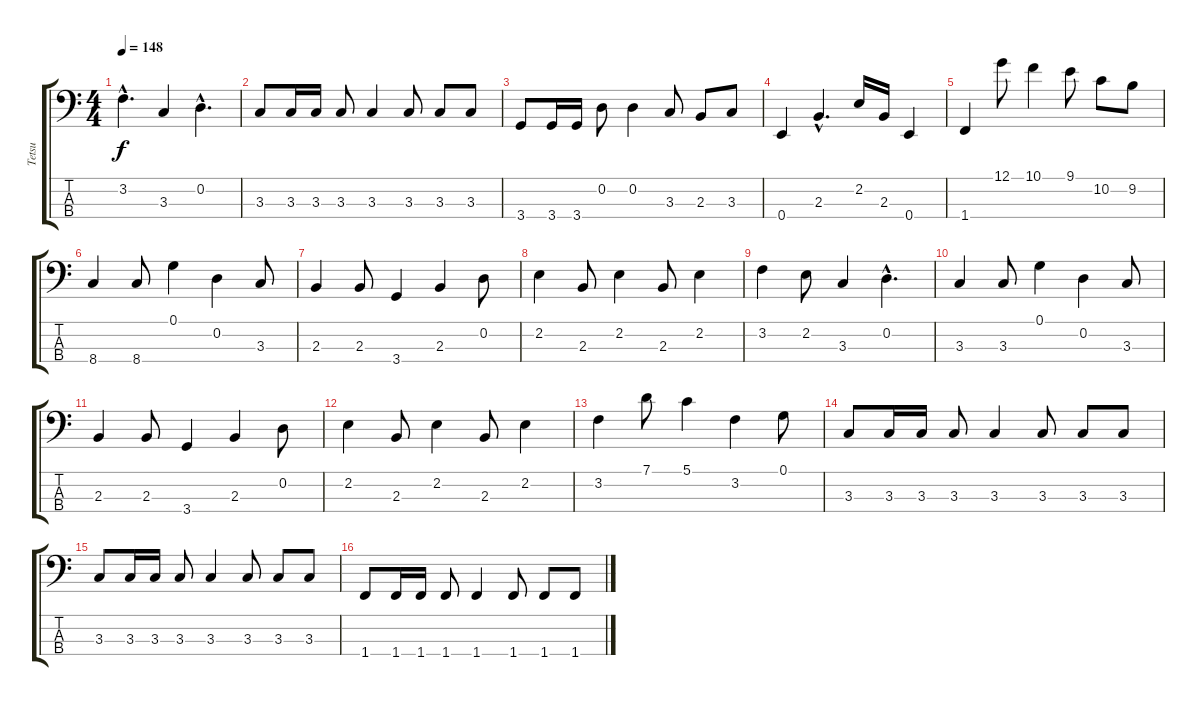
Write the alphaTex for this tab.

\track ("Tetsu" "Tetsu") {instrument electricbasspick}
\staff {score tabs}
\tuning (G2 D2 A1 E1) {hide}
\ts (4 4)
\tempo 148
\clef f4
\ks c
3.2{hac}.4{d dy f} 3.3.4 0.2{hac}.4{d} |
3.3.8 3.3.16 3.3.16 3.3.8 3.3.4 3.3.8 3.3.8 3.3.8 |
3.4.8 3.4.16 3.4.16 0.2.8 0.2.4 3.3.8 2.3.8 3.3.8 |
0.4.4 2.3{hac}.4{d} 2.2.16 2.3.16 0.4.4 |
1.4.4 12.1.8 10.1.4 9.1.8 10.2.8 9.2.8 |
8.4.4 8.4.8 0.1.4 0.2.4 3.3.8 |
2.3.4 2.3.8 3.4.4 2.3.4 0.2.8 |
2.2.4 2.3.8 2.2.4 2.3.8 2.2.4 |
3.2.4 2.2.8 3.3.4 0.2{hac}.4{d} |
3.3.4 3.3.8 0.1.4 0.2.4 3.3.8 |
2.3.4 2.3.8 3.4.4 2.3.4 0.2.8 |
2.2.4 2.3.8 2.2.4 2.3.8 2.2.4 |
3.2.4 7.1.8 5.1.4 3.2.4 0.1.8 |
3.3.8 3.3.16 3.3.16 3.3.8 3.3.4 3.3.8 3.3.8 3.3.8 |
3.3.8 3.3.16 3.3.16 3.3.8 3.3.4 3.3.8 3.3.8 3.3.8 |
1.4.8 1.4.16 1.4.16 1.4.8 1.4.4 1.4.8 1.4.8 1.4.8
